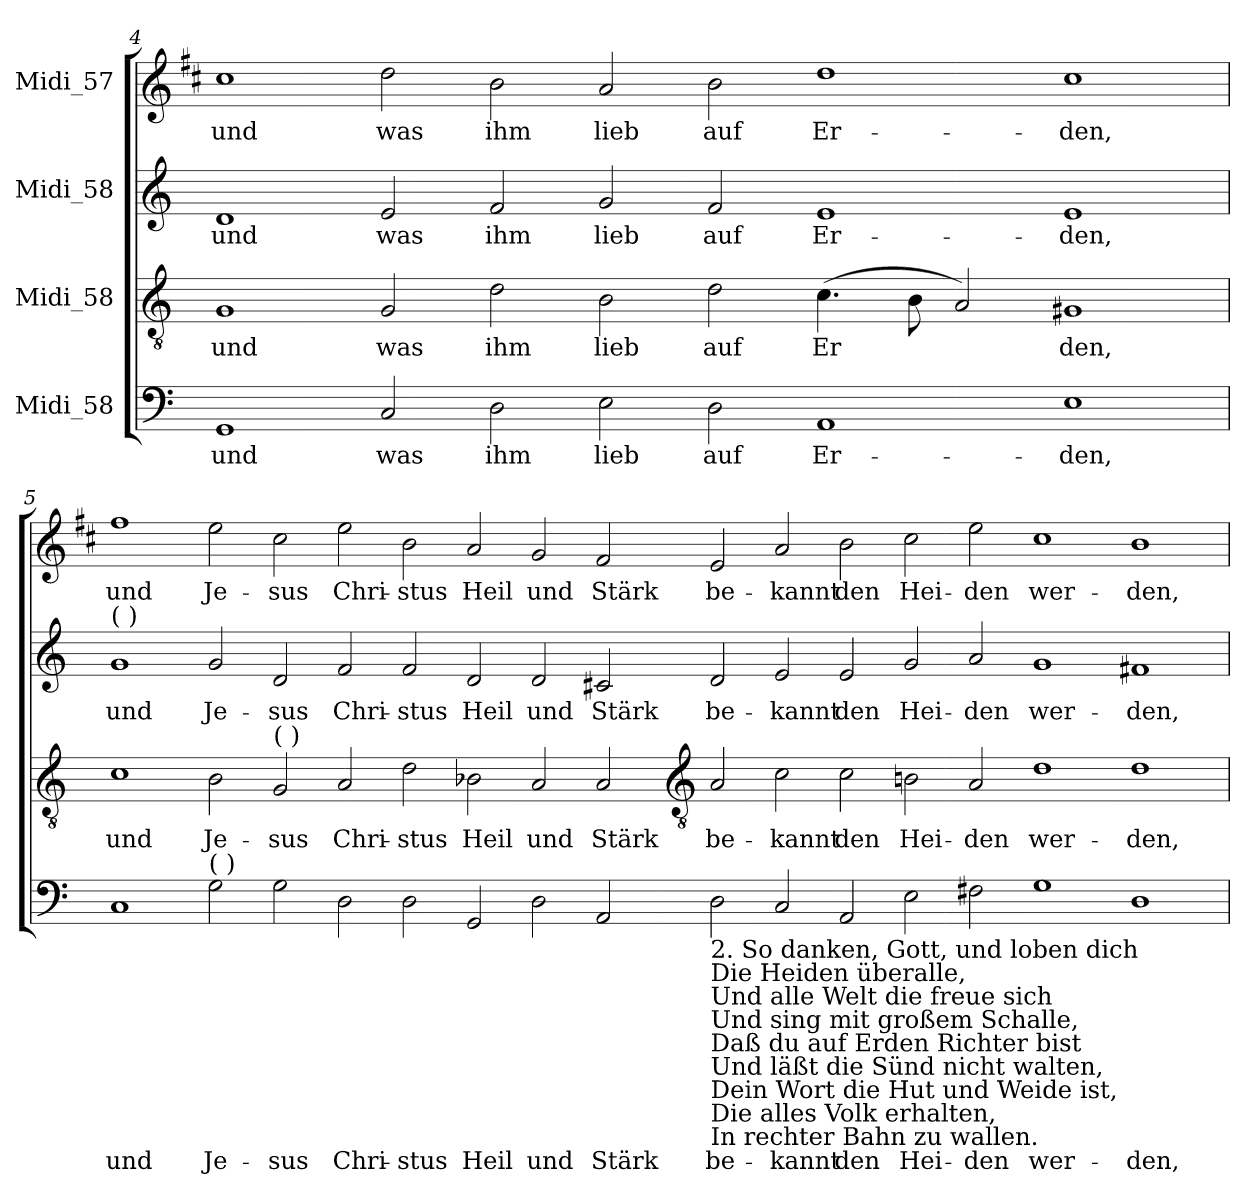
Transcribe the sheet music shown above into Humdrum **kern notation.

**kern	**text	**kern	**text	**kern	**text	**kern	**text
*part4	*part4	*part3	*part3	*part2	*part2	*part1	*part1
*staff4	*staff4	*staff3	*staff3	*staff2	*staff2	*staff1	*staff1
*I"Midi_58	*	*I"Midi_58	*	*I"Midi_58	*	*I"Midi_57	*
*clefF4	*	*clefGv2	*	*clefG2	*	*clefG2	*
*	*	*	*	*	*	*ITrd1c2	*
*k[]	*	*k[]	*	*k[]	*	*k[]	*
*C:	*	*C:	*	*C:	*	*C:	*
=4	=4	=4	=4	=4	=4	=4	=4
!	!LO:LY:b	!	!LO:LY:b	!	!LO:LY:b	!	!LO:LY:b
1GG	und	1G	und	1d	und	1b	und
!	!LO:LY:b	!	!LO:LY:b	!	!LO:LY:b	!	!LO:LY:b
2C	was	2G	was	2e	was	2cc	was
!	!LO:LY:b	!	!LO:LY:b	!	!LO:LY:b	!	!LO:LY:b
2D	ihm	2d	ihm	2f	ihm	2a	ihm
!	!LO:LY:b	!	!LO:LY:b	!	!LO:LY:b	!	!LO:LY:b
2E	lieb	2B	lieb	2g	lieb	2g	lieb
!	!LO:LY:b	!	!LO:LY:b	!	!LO:LY:b	!	!LO:LY:b
2D	auf	2d	auf	2f	auf	2a	auf
!	!LO:LY:b	!	!LO:LY:b	!	!LO:LY:b	!	!LO:LY:b
1AA	Er-	(>4.c	Er	1e	Er-	1cc	Er-
.	.	8B	.	.	.	.	.
.	.	2A)	.	.	.	.	.
!	!LO:LY:b	!	!LO:LY:b	!	!LO:LY:b	!	!LO:LY:b
1E	-den,	1G#X	den,	1e	-den,	1b	-den,
=5	=5	=5	=5	=5	=5	=5	=5
!	!	!	!	!LO:TX:a:t=(  )	!	!	!
!	!LO:LY:b	!	!LO:LY:b	!	!LO:LY:b	!	!LO:LY:b
1C	und	1c	und	1g	und	1ee	und
!LO:TX:a:t=(  )	!	!	!	!	!	!	!
!	!LO:LY:b	!	!LO:LY:b	!	!LO:LY:b	!	!LO:LY:b
2G	Je-	2B	Je-	2g	Je-	2dd	Je-
!	!	!LO:TX:a:t=(  )	!	!	!	!	!
!	!LO:LY:b	!	!LO:LY:b	!	!LO:LY:b	!	!LO:LY:b
2G	-sus	2G	-sus	2d	-sus	2b	-sus
!	!LO:LY:b	!	!LO:LY:b	!	!LO:LY:b	!	!LO:LY:b
2D	Chri-	2A	Chri-	2f	Chri-	2dd	Chri-
!	!LO:LY:b	!	!LO:LY:b	!	!LO:LY:b	!	!LO:LY:b
2D	-stus	2d	-stus	2f	-stus	2a	-stus
!	!LO:LY:b	!	!LO:LY:b	!	!LO:LY:b	!	!LO:LY:b
2GG	Heil	2B-X	Heil	2d	Heil	2g	Heil
!	!LO:LY:b	!	!LO:LY:b	!	!LO:LY:b	!	!LO:LY:b
2D	und	2A	und	2d	und	2f	und
!	!LO:LY:b	!	!LO:LY:b	!	!LO:LY:b	!	!LO:LY:b
2AA	Stärk	2A	Stärk	2c#X	Stärk	2e	Stärk
!!LO:LB:g=z
=6-	=6-	=6-	=6-	=6-	=6-	=6-	=6-
*	*	*clefGv2	*	*	*	*	*
!LO:TX:b:t=2. So danken, Gott, und loben dich\nDie Heiden überalle,\nUnd alle Welt die freue sich\nUnd sing mit großem Schalle,\nDaß du auf Erden Richter bist\nUnd läßt die Sünd nicht walten,\nDein Wort die Hut und Weide ist,\nDie alles Volk erhalten,\nIn rechter Bahn zu wallen.	!	!	!	!	!	!	!
!	!LO:LY:b	!	!LO:LY:b	!	!LO:LY:b	!	!LO:LY:b
2D	be-	2A	be-	2d	be-	2d	be-
!	!LO:LY:b	!	!LO:LY:b	!	!LO:LY:b	!	!LO:LY:b
2C	-kannt	2c	-kannt	2e	-kannt	2g	-kannt
!	!LO:LY:b	!	!LO:LY:b	!	!LO:LY:b	!	!LO:LY:b
2AA	den	2c	den	2e	den	2a	den
!	!LO:LY:b	!	!LO:LY:b	!	!LO:LY:b	!	!LO:LY:b
2E	Hei-	2B	Hei-	2g	Hei-	2b	Hei-
!	!LO:LY:b	!	!LO:LY:b	!	!LO:LY:b	!	!LO:LY:b
2F#X	-den	2A	-den	2a	-den	2dd	-den
!	!LO:LY:b	!	!LO:LY:b	!	!LO:LY:b	!	!LO:LY:b
1G	wer-	1d	wer-	1g	wer-	1b	wer-
!	!LO:LY:b	!	!LO:LY:b	!	!LO:LY:b	!	!LO:LY:b
1D	-den,	1d	-den,	1f#X	-den,	1a	-den,
=	=	=	=	=	=	=	=
*-	*-	*-	*-	*-	*-	*-	*-
